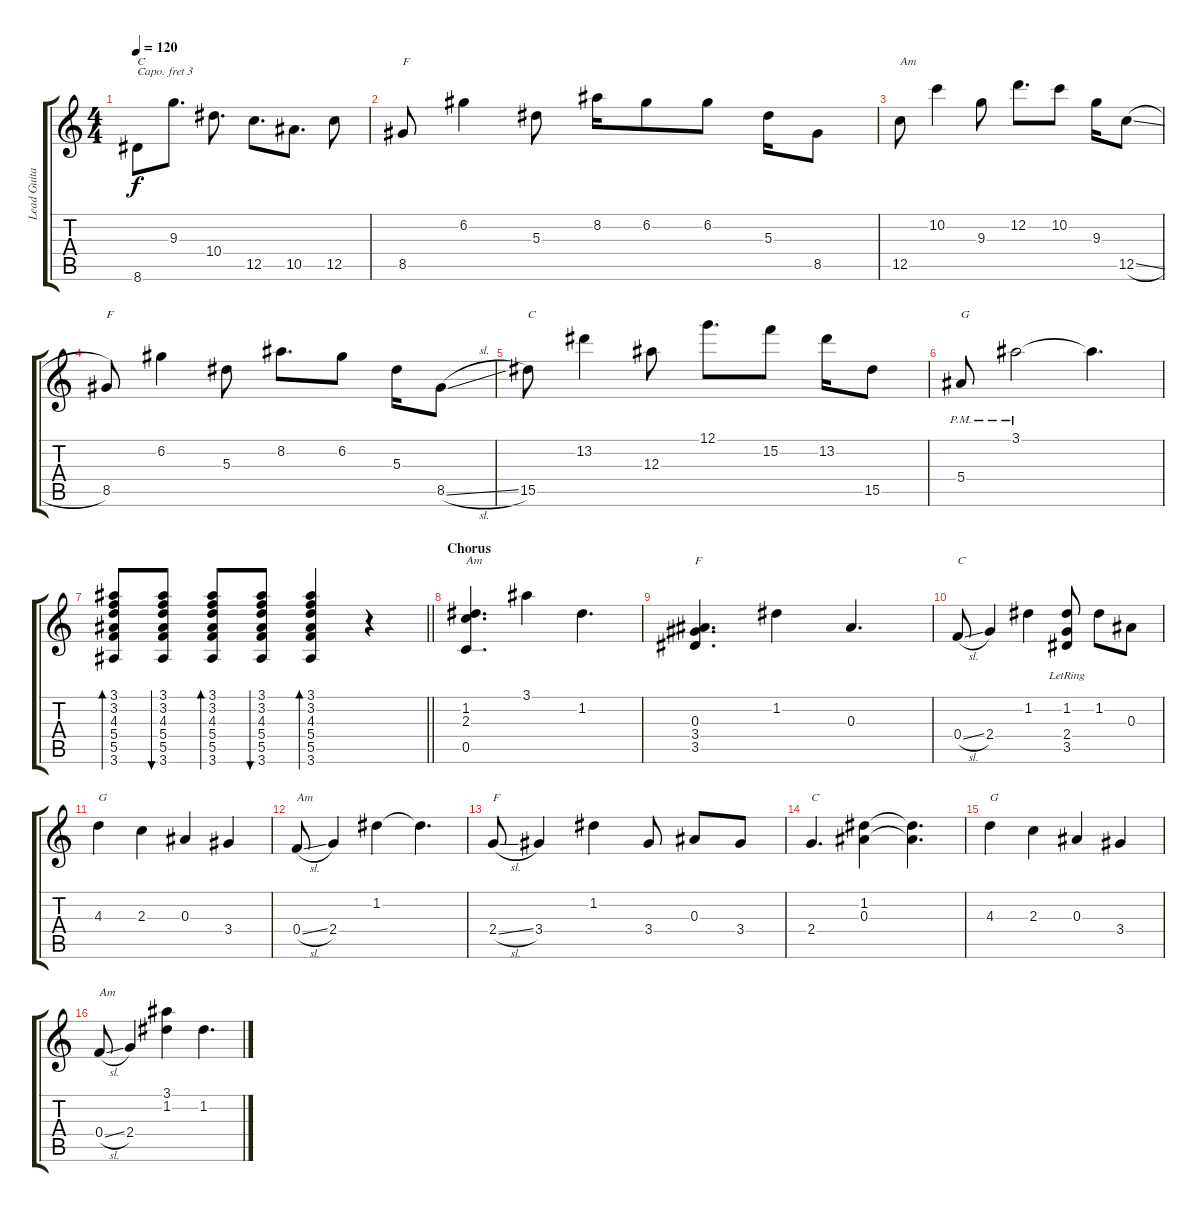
\track ("Lead Guitar" "Lead Guita") {instrument acousticguitarsteel}
\staff {score tabs}
\capo 3
\tuning (E4 B3 G3 D3 A2 E2) {hide}
\ts (4 4)
\tempo 120
\clef g2
\ks c
8.6.8{txt "C" dy f} 9.3.8{d} 10.4.8{d} 12.5.8{d} 10.5.8{d} 12.5.8 |
8.5.8{txt "F"} 6.2.4 5.3.8 8.2.16 6.2.8 6.2.8 5.3.16 8.5.8 |
12.5.8{txt "Am"} 10.2.4 9.3.8 12.2.8{d} 10.2.8 9.3.16 12.5{sl}.8 |
8.5.8{txt "F"} 6.2.4 5.3.8 8.2.8{d} 6.2.8 5.3.16 8.5{sl}.8 |
15.5.8{txt "C"} 13.2.4 12.3.8 12.1.8{d} 15.2.8 13.2.16 15.5.8 |
5.4{pm}.8{txt "G"} 3.1{pm}.2 3.1{t}.4{d} |
\barLineRight lightlight
(3.1 3.2 4.3 5.4 5.5 3.6).8{bd 60} (3.1 3.2 4.3 5.4 5.5 3.6).8{bu 60} (3.1 3.2 4.3 5.4 5.5 3.6).8{bd 60} (3.1 3.2 4.3 5.4 5.5 3.6).8{bu 60} (3.1 3.2 4.3 5.4 5.5 3.6).4{bd 60} r.4 |
\section ("" "Chorus")
(1.2 2.3 0.5).4{d txt "Am"} 3.1.4 1.2.4{d} |
(0.3 3.4 3.5).4{d txt "F"} 1.2.4 0.3.4{d} |
0.4{sl}.8{txt "C"} 2.4.4 1.2.4 (1.2 2.4{lr} 3.5{lr}).8 1.2.8 0.3.8 |
4.3.4{txt "G"} 2.3.4 0.3.4 3.4.4 |
0.4{sl}.8{txt "Am"} 2.4.4 1.2.4 1.2{t}.4{d} |
2.4{sl}.8{txt "F"} 3.4.4 1.2.4 3.4.8 0.3.8 3.4.8 |
2.4.4{d txt "C"} (1.2 0.3).4 (1.2{t} 0.3{t}).4{d} |
4.3.4{txt "G"} 2.3.4 0.3.4 3.4.4 |
0.4{sl}.8{txt "Am"} 2.4.4 (3.1 1.2).4 1.2.4{d}
